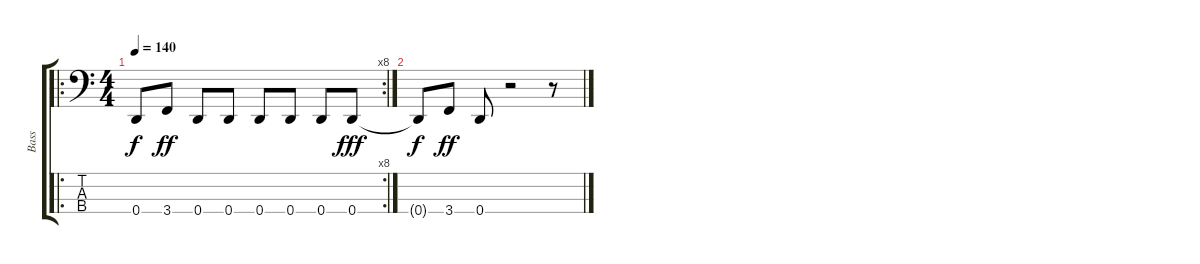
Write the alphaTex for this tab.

\track ("Bass" "Bass") {instrument electricbassfinger}
\staff {score tabs}
\tuning (G2 D2 A1 D1) {hide}
\ro
\rc 8
\ts (4 4)
\tempo 140
\clef f4
\ks c
0.4{t}.8{dy f} 3.4.8{dy ff} 0.4.8 0.4.8 0.4.8 0.4.8 0.4.8 0.4.8{dy fff} |
0.4{t}.8{dy f} 3.4.8{dy ff} 0.4.8 r.2 r.8
